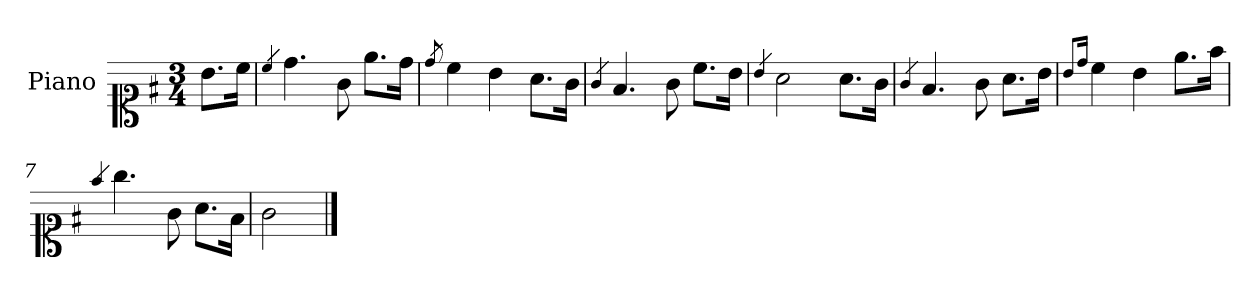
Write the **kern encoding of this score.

**kern
*part1
*staff1
*I"Piano
*I'Pno.
*clefC1
*k[f#]
*M3/4
=
8.b\L
16cc\Jk
=1
4qcc/
4.dd\
8g\
8.ee\L
16dd\Jk
=2
8qdd/
4cc\
4b\
8.a\L
16g\Jk
=3
4qg/
4.f#/
8g\
8.cc\L
16b\Jk
=4
4qb/
2a\
8.a\L
16g\Jk
=5
4qg/
4.f#/
8g\
8.a\L
16b\Jk
!!LO:LB:g=z
=6
8qb/L
16qdd/Jk
4cc\
4b\
8.ee\L
16ff#\Jk
=7
4qff#/
4.gg\
8g\
8.a\L
16f#\Jk
=8
2g\
==
*-
